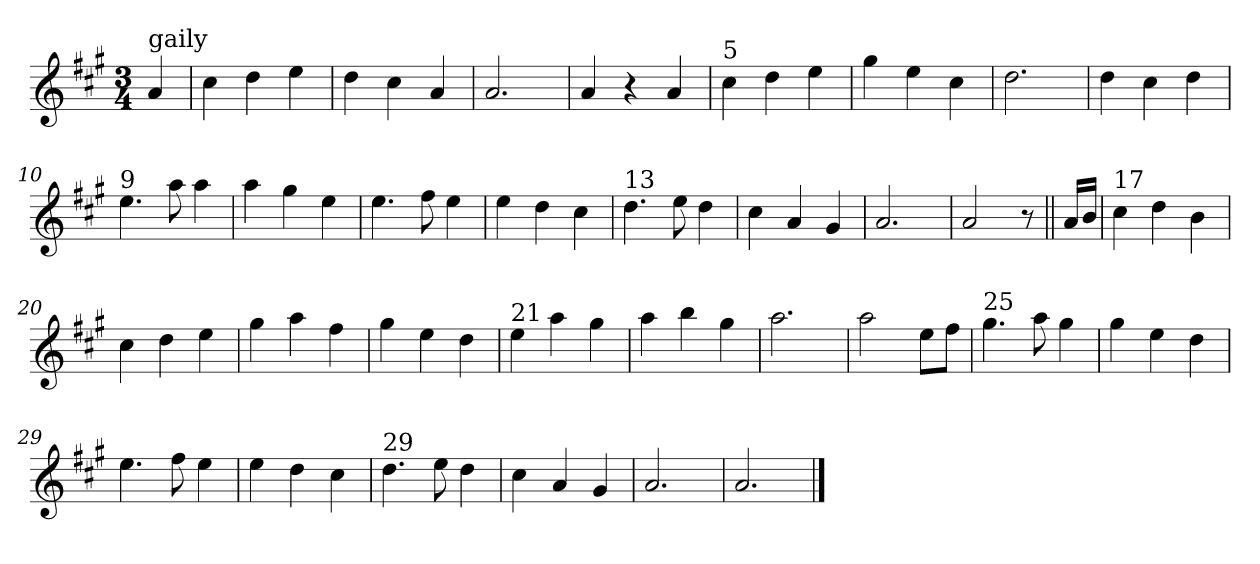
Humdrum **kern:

**kern
*part1
*staff1
*clefG2
*k[f#c#g#]
*A:
*M3/4
*MM50
=1
!LO:TX:a:t=gaily
4a/
=2
4cc#\
4dd\
4ee\
=3
4dd\
4cc#\
4a/
=4
2.a/
=5
4a/
4r
4a/
=6
!LO:TX:a:t=5
4cc#\
4dd\
4ee\
=7
4gg#\
4ee\
4cc#\
=8
2.dd\
=9
4dd\
4cc#\
4dd\
=10
!LO:TX:a:t=9
4.ee\
8aa\
4aa\
=11
4aa\
4gg#\
4ee\
=12
4.ee\
8ff#\
4ee\
=13
4ee\
4dd\
4cc#\
!!LO:LB:g=z
=14
!LO:TX:a:t=13
4.dd\
8ee\
4dd\
=15
4cc#\
4a/
4g#/
=16
2.a/
=17
2a/
8r
=18||
16a/LL
16b/JJ
=19
!LO:TX:a:t=17
4cc#\
4dd\
4b\
=20
4cc#\
4dd\
4ee\
=21
4gg#\
4aa\
4ff#\
=22
4gg#\
4ee\
4dd\
=23
!LO:TX:a:t=21
4ee\
4aa\
4gg#\
=24
4aa\
4bb\
4gg#\
=25
2.aa\
=26
2aa\
8ee\L
8ff#\J
!!LO:LB:g=z
=27
!LO:TX:a:t=25
4.gg#\
8aa\
4gg#\
=28
4gg#\
4ee\
4dd\
=29
4.ee\
8ff#\
4ee\
=30
4ee\
4dd\
4cc#\
=31
!LO:TX:a:t=29
4.dd\
8ee\
4dd\
=32
4cc#\
4a/
4g#/
=33
2.a/
=34
2.a/
==
*-
